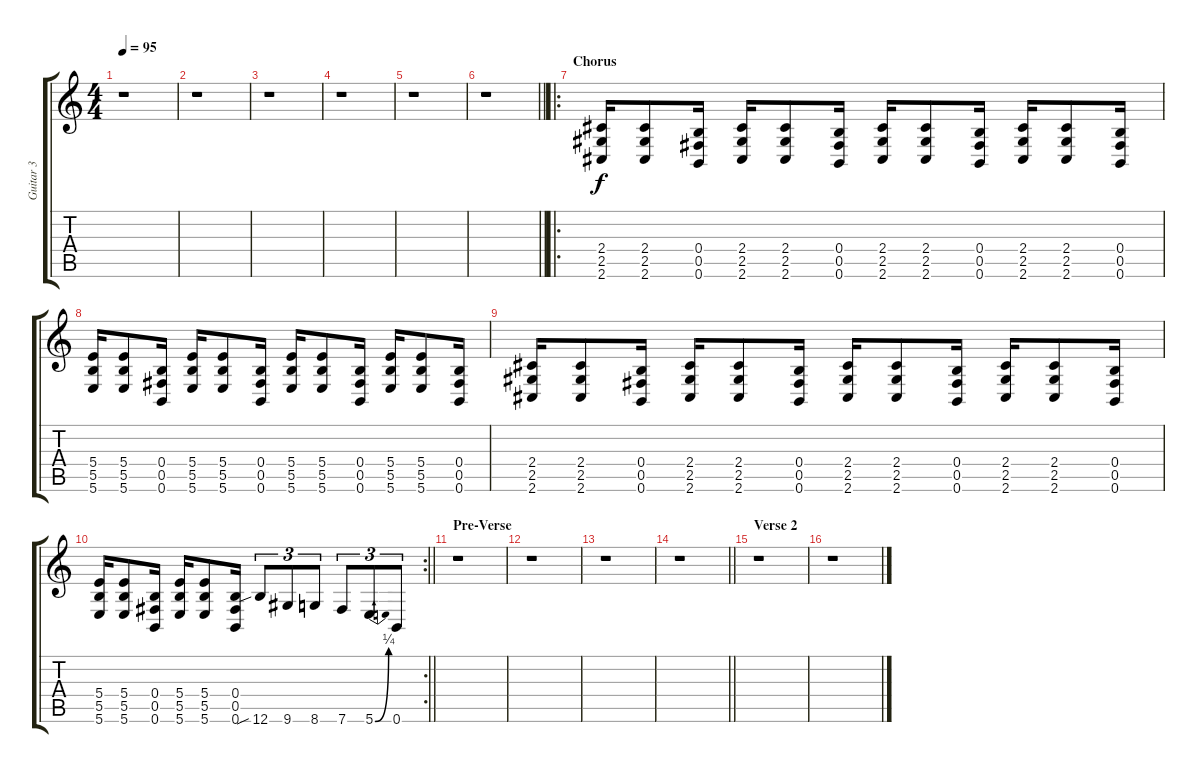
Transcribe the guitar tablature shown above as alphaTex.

\track ("Guitar 3" "Guitar 3") {instrument distortionguitar}
\staff {score tabs}
\tuning (Db4 Ab3 E3 B2 Gb2 B1) {hide}
\ts (4 4)
\tempo 95
\clef g2
\ks c
r.1{dy f} |
r.1 |
r.1 |
r.1 |
r.1 |
\barLineRight lightlight
r.1 |
\ro
\section ("" "Chorus")
(2.4 2.5 2.6).16 (2.4 2.5 2.6).8 (0.4 0.5 0.6).16 (2.4 2.5 2.6).16 (2.4 2.5 2.6).8 (0.4 0.5 0.6).16 (2.4 2.5 2.6).16 (2.4 2.5 2.6).8 (0.4 0.5 0.6).16 (2.4 2.5 2.6).16 (2.4 2.5 2.6).8 (0.4 0.5 0.6).16 |
(5.4 5.5 5.6).16 (5.4 5.5 5.6).8 (0.4 0.5 0.6).16 (5.4 5.5 5.6).16 (5.4 5.5 5.6).8 (0.4 0.5 0.6).16 (5.4 5.5 5.6).16 (5.4 5.5 5.6).8 (0.4 0.5 0.6).16 (5.4 5.5 5.6).16 (5.4 5.5 5.6).8 (0.4 0.5 0.6).16 |
(2.4 2.5 2.6).16 (2.4 2.5 2.6).8 (0.4 0.5 0.6).16 (2.4 2.5 2.6).16 (2.4 2.5 2.6).8 (0.4 0.5 0.6).16 (2.4 2.5 2.6).16 (2.4 2.5 2.6).8 (0.4 0.5 0.6).16 (2.4 2.5 2.6).16 (2.4 2.5 2.6).8 (0.4 0.5 0.6).16 |
\rc 2
\barLineRight lightlight
(5.4 5.5 5.6).16 (5.4 5.5 5.6).8 (0.4 0.5 0.6).16 (5.4 5.5 5.6).16 (5.4 5.5 5.6).8 (0.4 0.5 0.6).16 12.6{sib}.8{tu (3 2)} 9.6.8{tu (3 2)} 8.6.8{tu (3 2)} 7.6.8{tu (3 2)} 5.6{be (bend 0 0 60 1)}.8{tu (3 2)} 0.6.8{tu (3 2)} |
\section ("" "Pre-Verse")
r.1 |
r.1 |
r.1 |
\barLineRight lightlight
r.1 |
\section ("" "Verse 2")
r.1 |
r.1
